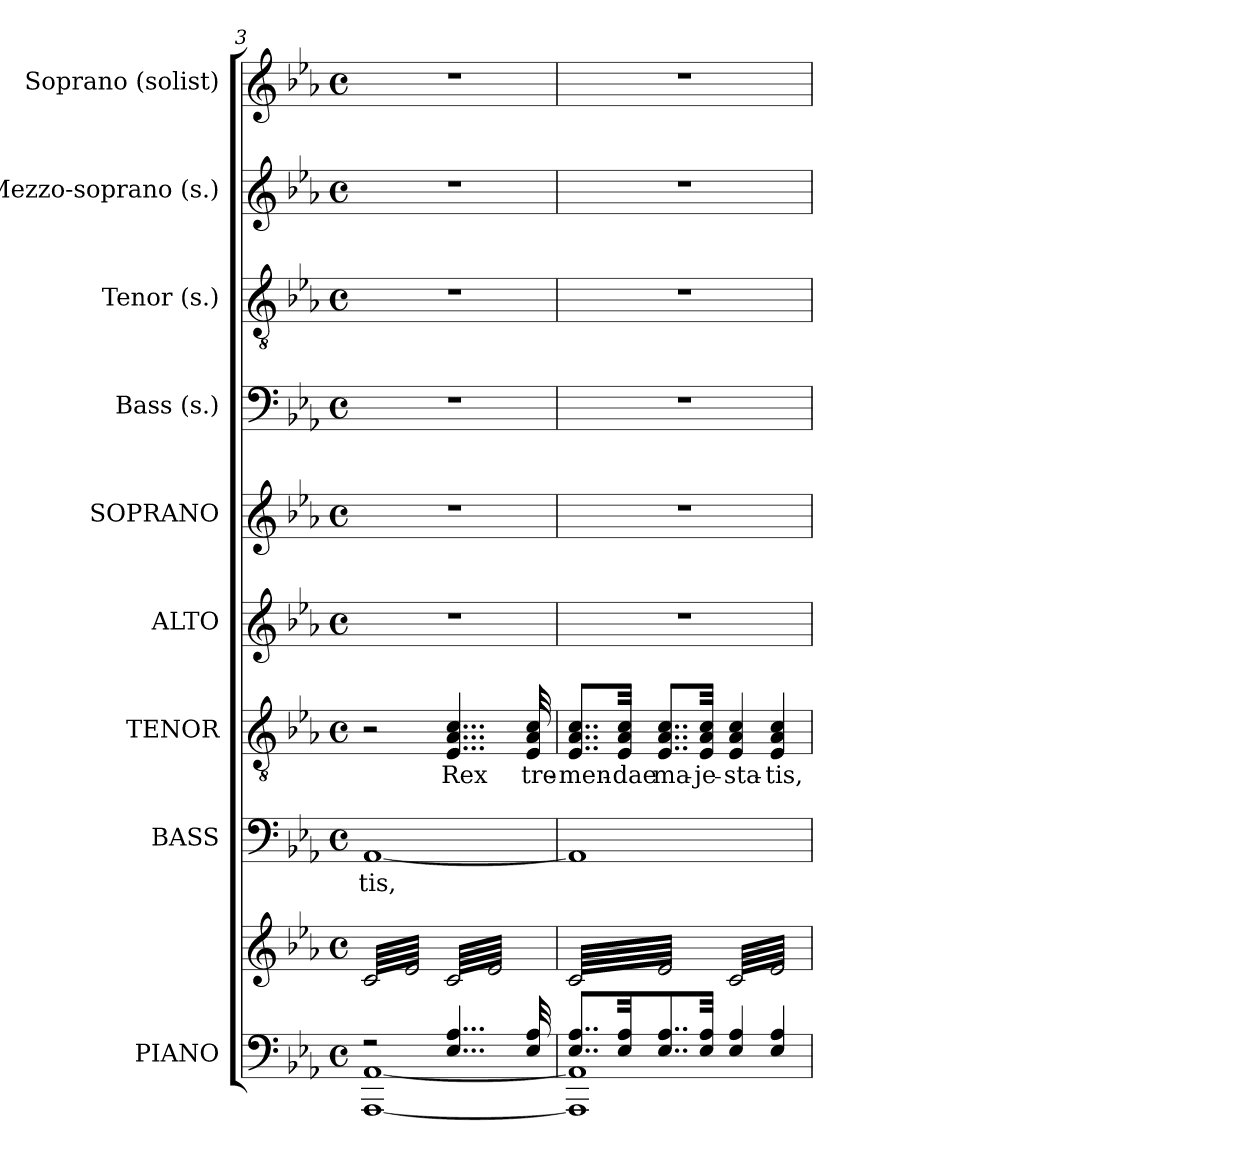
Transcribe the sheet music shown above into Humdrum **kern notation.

**kern	**kern	**kern	**text	**kern	**text	**kern	**kern	**kern	**kern	**kern	**kern
*part9	*part9	*part8	*part8	*part7	*part7	*part6	*part5	*part4	*part3	*part2	*part1
*staff10	*staff9	*staff8	*staff8	*staff7	*staff7	*staff6	*staff5	*staff4	*staff3	*staff2	*staff1
*I"PIANO	*	*I"BASS	*	*I"TENOR	*	*I"ALTO	*I"SOPRANO	*I"Bass (s.)	*I"Tenor (s.)	*I"Mezzo-soprano (s.)	*I"Soprano (solist)
*I'Pno.	*	*I'B.	*	*I'T.	*	*I'A.	*I'S.	*I'B.	*I'T.	*I'M-S.	*I'S.
*clefF4	*clefG2	*clefF4	*	*clefGv2	*	*clefG2	*clefG2	*clefF4	*clefGv2	*clefG2	*clefG2
*	*	*	*	*ITrd7c12	*	*	*	*	*ITrd7c12	*	*
*k[b-e-a-]	*k[b-e-a-]	*k[b-e-a-]	*	*k[b-e-a-]	*	*k[b-e-a-]	*k[b-e-a-]	*k[b-e-a-]	*k[b-e-a-]	*k[b-e-a-]	*k[b-e-a-]
*c:	*c:	*c:	*	*c:	*	*c:	*c:	*c:	*c:	*c:	*c:
*M4/4	*M4/4	*M4/4	*	*M4/4	*	*M4/4	*M4/4	*M4/4	*M4/4	*M4/4	*M4/4
*met(c)	*met(c)	*met(c)	*	*met(c)	*	*met(c)	*met(c)	*met(c)	*met(c)	*met(c)	*met(c)
=3	=3	=3	=3	=3	=3	=3	=3	=3	=3	=3	=3
*^	*	*	*	*	*	*	*	*	*	*	*
!	!	!	!	!LO:LY:b:color=#000000	!	!	!	!	!	!	!	!
*	*	*tremolo	*	*	*	*	*	*	*	*	*	*
2r	[1AAA-i [1AA-i	64ci/LLLL	[1AA-i	-tis,	2r	.	1r	1r	1r	1r	1r	1r
.	.	64e-i/	.	.	.	.	.	.	.	.	.	.
.	.	64ci/	.	.	.	.	.	.	.	.	.	.
.	.	64e-i/	.	.	.	.	.	.	.	.	.	.
.	.	64ci/	.	.	.	.	.	.	.	.	.	.
.	.	64e-i/	.	.	.	.	.	.	.	.	.	.
.	.	64ci/	.	.	.	.	.	.	.	.	.	.
.	.	64e-i/	.	.	.	.	.	.	.	.	.	.
.	.	64ci/	.	.	.	.	.	.	.	.	.	.
.	.	64e-i/	.	.	.	.	.	.	.	.	.	.
.	.	64ci/	.	.	.	.	.	.	.	.	.	.
.	.	64e-i/	.	.	.	.	.	.	.	.	.	.
.	.	64ci/	.	.	.	.	.	.	.	.	.	.
.	.	64e-i/	.	.	.	.	.	.	.	.	.	.
.	.	64ci/	.	.	.	.	.	.	.	.	.	.
.	.	64e-i/	.	.	.	.	.	.	.	.	.	.
.	.	64ci/	.	.	.	.	.	.	.	.	.	.
.	.	64e-i/	.	.	.	.	.	.	.	.	.	.
.	.	64ci/	.	.	.	.	.	.	.	.	.	.
.	.	64e-i/	.	.	.	.	.	.	.	.	.	.
.	.	64ci/	.	.	.	.	.	.	.	.	.	.
.	.	64e-i/	.	.	.	.	.	.	.	.	.	.
.	.	64ci/	.	.	.	.	.	.	.	.	.	.
.	.	64e-i/	.	.	.	.	.	.	.	.	.	.
.	.	64ci/	.	.	.	.	.	.	.	.	.	.
.	.	64e-i/	.	.	.	.	.	.	.	.	.	.
.	.	64ci/	.	.	.	.	.	.	.	.	.	.
.	.	64e-i/	.	.	.	.	.	.	.	.	.	.
.	.	64ci/	.	.	.	.	.	.	.	.	.	.
.	.	64e-i/	.	.	.	.	.	.	.	.	.	.
.	.	64ci/	.	.	.	.	.	.	.	.	.	.
.	.	64e-i/JJJJ	.	.	.	.	.	.	.	.	.	.
!	!	!	!	!	!	!LO:LY:b:color=#000000	!	!	!	!	!	!
4...E-i/ 4...A-i	.	64ci/LLLL	.	.	4...EE-i/ 4...AA-i 4...Ci	Rex	.	.	.	.	.	.
.	.	64e-i/	.	.	.	.	.	.	.	.	.	.
.	.	64ci/	.	.	.	.	.	.	.	.	.	.
.	.	64e-i/	.	.	.	.	.	.	.	.	.	.
.	.	64ci/	.	.	.	.	.	.	.	.	.	.
.	.	64e-i/	.	.	.	.	.	.	.	.	.	.
.	.	64ci/	.	.	.	.	.	.	.	.	.	.
.	.	64e-i/	.	.	.	.	.	.	.	.	.	.
.	.	64ci/	.	.	.	.	.	.	.	.	.	.
.	.	64e-i/	.	.	.	.	.	.	.	.	.	.
.	.	64ci/	.	.	.	.	.	.	.	.	.	.
.	.	64e-i/	.	.	.	.	.	.	.	.	.	.
.	.	64ci/	.	.	.	.	.	.	.	.	.	.
.	.	64e-i/	.	.	.	.	.	.	.	.	.	.
.	.	64ci/	.	.	.	.	.	.	.	.	.	.
.	.	64e-i/	.	.	.	.	.	.	.	.	.	.
.	.	64ci/	.	.	.	.	.	.	.	.	.	.
.	.	64e-i/	.	.	.	.	.	.	.	.	.	.
.	.	64ci/	.	.	.	.	.	.	.	.	.	.
.	.	64e-i/	.	.	.	.	.	.	.	.	.	.
.	.	64ci/	.	.	.	.	.	.	.	.	.	.
.	.	64e-i/	.	.	.	.	.	.	.	.	.	.
.	.	64ci/	.	.	.	.	.	.	.	.	.	.
.	.	64e-i/	.	.	.	.	.	.	.	.	.	.
.	.	64ci/	.	.	.	.	.	.	.	.	.	.
.	.	64e-i/	.	.	.	.	.	.	.	.	.	.
.	.	64ci/	.	.	.	.	.	.	.	.	.	.
.	.	64e-i/	.	.	.	.	.	.	.	.	.	.
.	.	64ci/	.	.	.	.	.	.	.	.	.	.
.	.	64e-i/	.	.	.	.	.	.	.	.	.	.
!	!	!	!	!	!	!LO:LY:b:color=#000000	!	!	!	!	!	!
32E-i/ 32A-i	.	64ci/	.	.	32EE-i/ 32AA-i 32Ci	tre-	.	.	.	.	.	.
.	.	64e-i/JJJJ	.	.	.	.	.	.	.	.	.	.
=4	=4	=4	=4	=4	=4	=4	=4	=4	=4	=4	=4	=4
!	!	!	!	!	!	!LO:LY:b:color=#000000	!	!	!	!	!	!
8..E-i/ 8..A-iL	1AAA-i] 1AA-i]	64ci/LLLL	1AA-i]	.	8..EE-i/ 8..AA-i/ 8..Ci/L	-men-	1r	1r	1r	1r	1r	1r
.	.	64e-i/	.	.	.	.	.	.	.	.	.	.
.	.	64ci/	.	.	.	.	.	.	.	.	.	.
.	.	64e-i/	.	.	.	.	.	.	.	.	.	.
.	.	64ci/	.	.	.	.	.	.	.	.	.	.
.	.	64e-i/	.	.	.	.	.	.	.	.	.	.
.	.	64ci/	.	.	.	.	.	.	.	.	.	.
.	.	64e-i/	.	.	.	.	.	.	.	.	.	.
.	.	64ci/	.	.	.	.	.	.	.	.	.	.
.	.	64e-i/	.	.	.	.	.	.	.	.	.	.
.	.	64ci/	.	.	.	.	.	.	.	.	.	.
.	.	64e-i/	.	.	.	.	.	.	.	.	.	.
.	.	64ci/	.	.	.	.	.	.	.	.	.	.
.	.	64e-i/	.	.	.	.	.	.	.	.	.	.
!	!	!	!	!	!	!LO:LY:b:color=#000000	!	!	!	!	!	!
32E-i/ 32A-ikk	.	64ci/	.	.	32EE-i/ 32AA-i/ 32Ci/Jkk	-dae	.	.	.	.	.	.
.	.	64e-i/	.	.	.	.	.	.	.	.	.	.
!	!	!	!	!	!	!LO:LY:b:color=#000000	!	!	!	!	!	!
8..E-i/ 8..A-i	.	64ci/	.	.	8..EE-i/ 8..AA-i/ 8..Ci/L	ma-	.	.	.	.	.	.
.	.	64e-i/	.	.	.	.	.	.	.	.	.	.
.	.	64ci/	.	.	.	.	.	.	.	.	.	.
.	.	64e-i/	.	.	.	.	.	.	.	.	.	.
.	.	64ci/	.	.	.	.	.	.	.	.	.	.
.	.	64e-i/	.	.	.	.	.	.	.	.	.	.
.	.	64ci/	.	.	.	.	.	.	.	.	.	.
.	.	64e-i/	.	.	.	.	.	.	.	.	.	.
.	.	64ci/	.	.	.	.	.	.	.	.	.	.
.	.	64e-i/	.	.	.	.	.	.	.	.	.	.
.	.	64ci/	.	.	.	.	.	.	.	.	.	.
.	.	64e-i/	.	.	.	.	.	.	.	.	.	.
.	.	64ci/	.	.	.	.	.	.	.	.	.	.
.	.	64e-i/	.	.	.	.	.	.	.	.	.	.
!	!	!	!	!	!	!LO:LY:b:color=#000000	!	!	!	!	!	!
32E-i/ 32A-iJkk	.	64ci/	.	.	32EE-i/ 32AA-i/ 32Ci/Jkk	-je-	.	.	.	.	.	.
.	.	64e-i/JJJJ	.	.	.	.	.	.	.	.	.	.
!	!	!	!	!	!	!LO:LY:b:color=#000000	!	!	!	!	!	!
4E-i/ 4A-i	.	64ci/LLLL	.	.	4EE-i/ 4AA-i 4Ci	-sta-	.	.	.	.	.	.
.	.	64e-i/	.	.	.	.	.	.	.	.	.	.
.	.	64ci/	.	.	.	.	.	.	.	.	.	.
.	.	64e-i/	.	.	.	.	.	.	.	.	.	.
.	.	64ci/	.	.	.	.	.	.	.	.	.	.
.	.	64e-i/	.	.	.	.	.	.	.	.	.	.
.	.	64ci/	.	.	.	.	.	.	.	.	.	.
.	.	64e-i/	.	.	.	.	.	.	.	.	.	.
.	.	64ci/	.	.	.	.	.	.	.	.	.	.
.	.	64e-i/	.	.	.	.	.	.	.	.	.	.
.	.	64ci/	.	.	.	.	.	.	.	.	.	.
.	.	64e-i/	.	.	.	.	.	.	.	.	.	.
.	.	64ci/	.	.	.	.	.	.	.	.	.	.
.	.	64e-i/	.	.	.	.	.	.	.	.	.	.
.	.	64ci/	.	.	.	.	.	.	.	.	.	.
.	.	64e-i/	.	.	.	.	.	.	.	.	.	.
!	!	!	!	!	!	!LO:LY:b:color=#000000	!	!	!	!	!	!
4E-i/ 4A-i	.	64ci/	.	.	4EE-i/ 4AA-i 4Ci	-tis,	.	.	.	.	.	.
.	.	64e-i/	.	.	.	.	.	.	.	.	.	.
.	.	64ci/	.	.	.	.	.	.	.	.	.	.
.	.	64e-i/	.	.	.	.	.	.	.	.	.	.
.	.	64ci/	.	.	.	.	.	.	.	.	.	.
.	.	64e-i/	.	.	.	.	.	.	.	.	.	.
.	.	64ci/	.	.	.	.	.	.	.	.	.	.
.	.	64e-i/	.	.	.	.	.	.	.	.	.	.
.	.	64ci/	.	.	.	.	.	.	.	.	.	.
.	.	64e-i/	.	.	.	.	.	.	.	.	.	.
.	.	64ci/	.	.	.	.	.	.	.	.	.	.
.	.	64e-i/	.	.	.	.	.	.	.	.	.	.
.	.	64ci/	.	.	.	.	.	.	.	.	.	.
.	.	64e-i/	.	.	.	.	.	.	.	.	.	.
.	.	64ci/	.	.	.	.	.	.	.	.	.	.
.	.	64e-i/JJJJ	.	.	.	.	.	.	.	.	.	.
*	*	*Xtremolo	*	*	*	*	*	*	*	*	*	*
.	.	.	.	.	.	.	.	.	.	.	.	.
.	.	.	.	.	.	.	.	.	.	.	.	.
.	.	.	.	.	.	.	.	.	.	.	.	.
.	.	.	.	.	.	.	.	.	.	.	.	.
.	.	.	.	.	.	.	.	.	.	.	.	.
.	.	.	.	.	.	.	.	.	.	.	.	.
.	.	.	.	.	.	.	.	.	.	.	.	.
.	.	.	.	.	.	.	.	.	.	.	.	.
.	.	.	.	.	.	.	.	.	.	.	.	.
.	.	.	.	.	.	.	.	.	.	.	.	.
.	.	.	.	.	.	.	.	.	.	.	.	.
.	.	.	.	.	.	.	.	.	.	.	.	.
.	.	.	.	.	.	.	.	.	.	.	.	.
.	.	.	.	.	.	.	.	.	.	.	.	.
.	.	.	.	.	.	.	.	.	.	.	.	.
.	.	.	.	.	.	.	.	.	.	.	.	.
*v	*v	*	*	*	*	*	*	*	*	*	*	*
=	=	=	=	=	=	=	=	=	=	=	=
*-	*-	*-	*-	*-	*-	*-	*-	*-	*-	*-	*-
